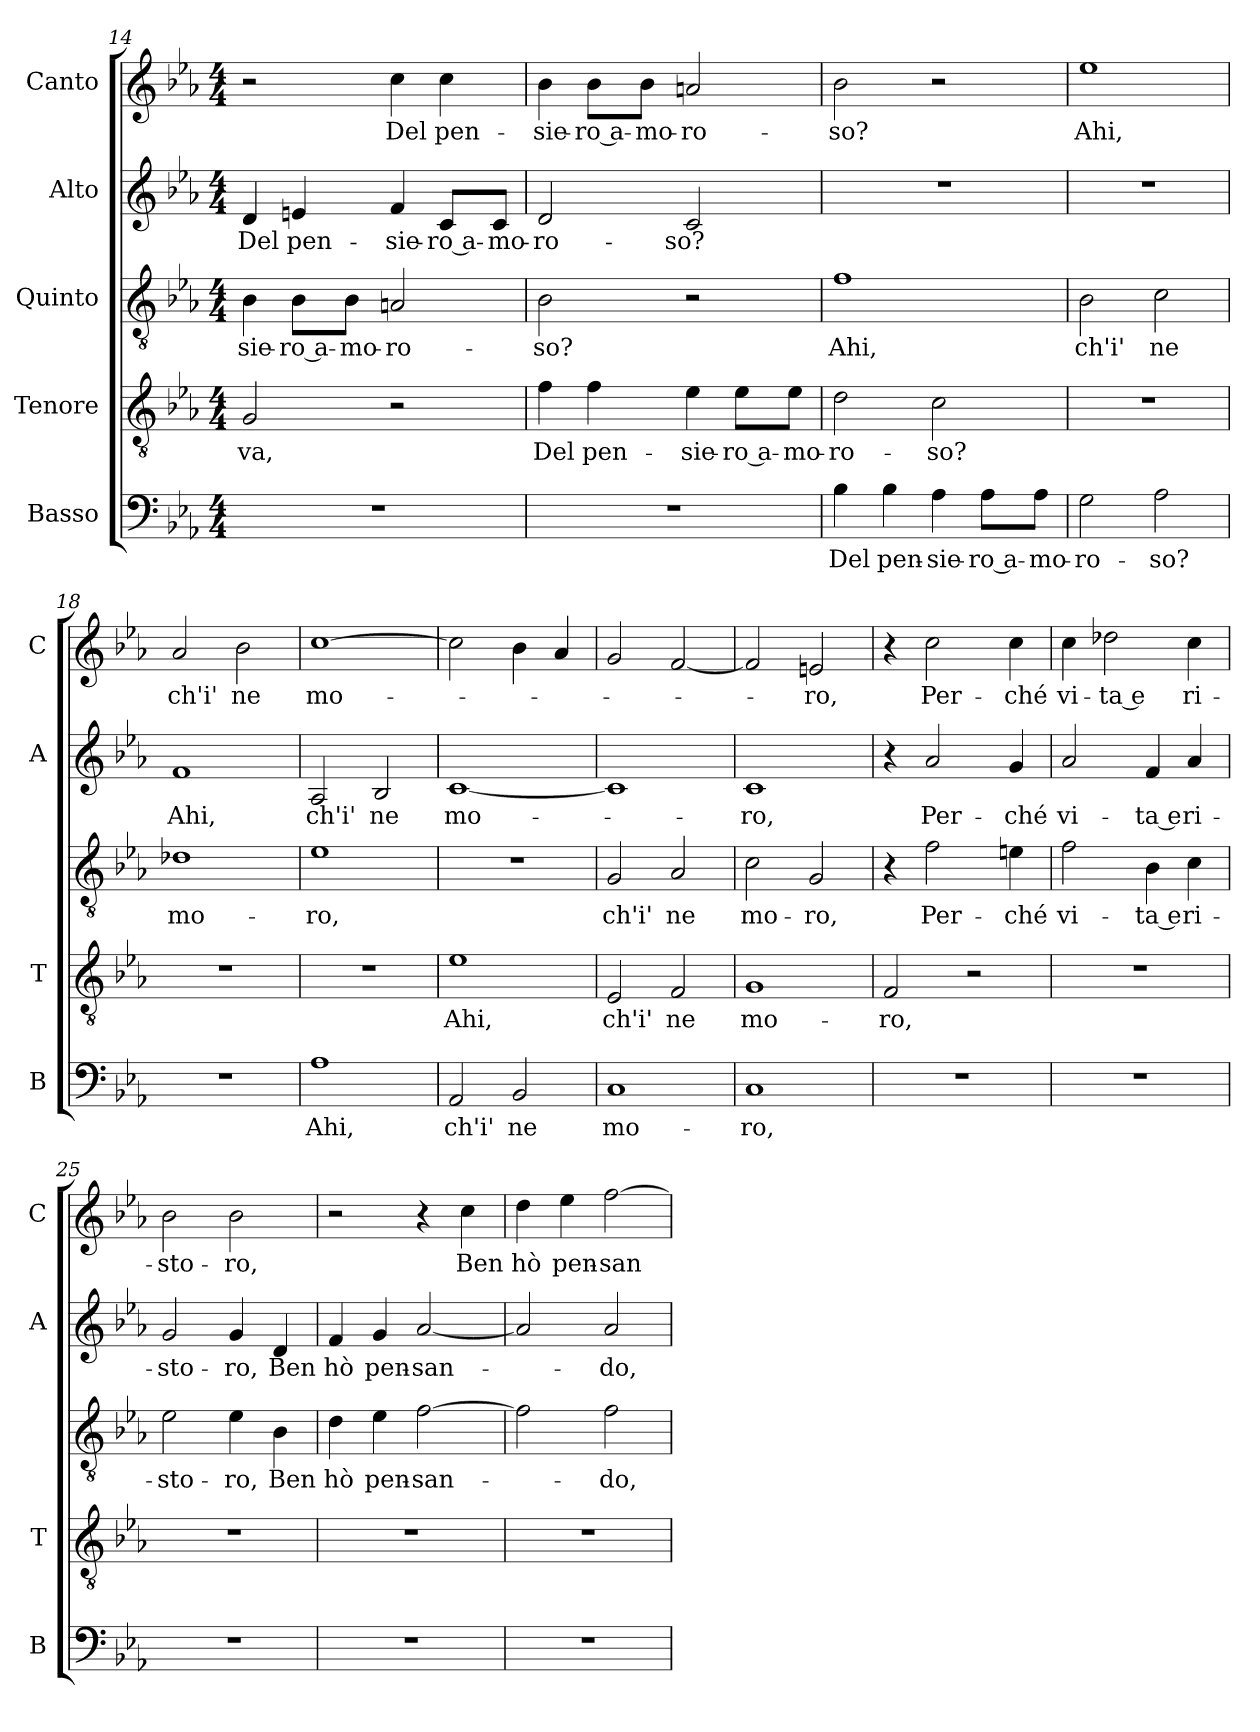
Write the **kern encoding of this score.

**kern	**text	**kern	**text	**kern	**text	**kern	**text	**kern	**text
*part5	*part5	*part4	*part4	*part3	*part3	*part2	*part2	*part1	*part1
*staff5	*staff5	*staff4	*staff4	*staff3	*staff3	*staff2	*staff2	*staff1	*staff1
*I"Basso	*	*I"Tenore	*	*I"Quinto	*	*I"Alto	*	*I"Canto	*
*I'B	*	*I'T	*	*	*	*I'A	*	*I'C	*
!!LO:PB:g=z
*clefF4	*	*clefGv2	*	*clefGv2	*	*clefG2	*	*clefG2	*
*k[b-e-a-]	*	*k[b-e-a-]	*	*k[b-e-a-]	*	*k[b-e-a-]	*	*k[b-e-a-]	*
*E-:	*	*E-:	*	*E-:	*	*E-:	*	*E-:	*
*M4/4	*	*M4/4	*	*M4/4	*	*M4/4	*	*M4/4	*
=14	=14	=14	=14	=14	=14	=14	=14	=14	=14
!	!	!	!LO:LY:b	!	!LO:LY:b	!	!LO:LY:b	!	!
1r	.	2G/	-va,	4B-\	-sie-	4d/	Del	2r	.
!	!	!	!	!	!LO:LY:b	!	!LO:LY:b	!	!
.	.	.	.	8B-\L	-ro a-	4en/	pen-	.	.
!	!	!	!	!	!LO:LY:b	!	!	!	!
.	.	.	.	8B-\J	-mo-	.	.	.	.
!	!	!	!	!	!LO:LY:b	!	!LO:LY:b	!	!LO:LY:b
.	.	2r	.	2An/	-ro-	4f/	-sie-	4cc\	Del
!	!	!	!	!	!	!	!LO:LY:b	!	!LO:LY:b
.	.	.	.	.	.	8c/L	-ro a-	4cc\	pen-
!	!	!	!	!	!	!	!LO:LY:b	!	!
.	.	.	.	.	.	8c/J	-mo-	.	.
=15	=15	=15	=15	=15	=15	=15	=15	=15	=15
!	!	!	!LO:LY:b	!	!LO:LY:b	!	!LO:LY:b	!	!LO:LY:b
1r	.	4f\	Del	2B-\	-so?	2d/	-ro-	4b-\	-sie-
!	!	!	!LO:LY:b	!	!	!	!	!	!LO:LY:b
.	.	4f\	pen-	.	.	.	.	8b-\L	-ro a-
!	!	!	!	!	!	!	!	!	!LO:LY:b
.	.	.	.	.	.	.	.	8b-\J	-mo-
!	!	!	!LO:LY:b	!	!	!	!LO:LY:b	!	!LO:LY:b
.	.	4e-\	-sie-	2r	.	2c/	-so?	2an/	-ro-
!	!	!	!LO:LY:b	!	!	!	!	!	!
.	.	8e-\L	-ro a-	.	.	.	.	.	.
!	!	!	!LO:LY:b	!	!	!	!	!	!
.	.	8e-\J	-mo-	.	.	.	.	.	.
=16	=16	=16	=16	=16	=16	=16	=16	=16	=16
!	!LO:LY:b	!	!LO:LY:b	!	!LO:LY:b	!	!	!	!LO:LY:b
4B-\	Del	2d\	-ro-	1f	Ahi,	1r	.	2b-\	-so?
!	!LO:LY:b	!	!	!	!	!	!	!	!
4B-\	pen-	.	.	.	.	.	.	.	.
!	!LO:LY:b	!	!LO:LY:b	!	!	!	!	!	!
4A-\	-sie-	2c\	-so?	.	.	.	.	2r	.
!	!LO:LY:b	!	!	!	!	!	!	!	!
8A-\L	-ro a-	.	.	.	.	.	.	.	.
!	!LO:LY:b	!	!	!	!	!	!	!	!
8A-\J	-mo-	.	.	.	.	.	.	.	.
=17	=17	=17	=17	=17	=17	=17	=17	=17	=17
!	!LO:LY:b	!	!	!	!LO:LY:b	!	!	!	!LO:LY:b
2G\	-ro-	1r	.	2B-\	ch'i'	1r	.	1ee-	Ahi,
!	!LO:LY:b	!	!	!	!LO:LY:b	!	!	!	!
2A-\	-so?	.	.	2c\	ne	.	.	.	.
=18	=18	=18	=18	=18	=18	=18	=18	=18	=18
!	!	!	!	!	!LO:LY:b	!	!LO:LY:b	!	!LO:LY:b
1r	.	1r	.	1d-X	mo-	1f	Ahi,	2a-/	ch'i'
!	!	!	!	!	!	!	!	!	!LO:LY:b
.	.	.	.	.	.	.	.	2b-\	ne
=19	=19	=19	=19	=19	=19	=19	=19	=19	=19
!	!LO:LY:b	!	!	!	!LO:LY:b	!	!LO:LY:b	!	!LO:LY:b
1A-	Ahi,	1r	.	1e-	-ro,	2A-/	ch'i'	[1cc	mo-
!	!	!	!	!	!	!	!LO:LY:b	!	!
.	.	.	.	.	.	2B-/	ne	.	.
=20	=20	=20	=20	=20	=20	=20	=20	=20	=20
!	!LO:LY:b	!	!LO:LY:b	!	!	!	!LO:LY:b	!	!
2AA-/	ch'i'	1e-	Ahi,	1r	.	[1c	mo-	2cc\]	.
!	!LO:LY:b	!	!	!	!	!	!	!	!
2BB-/	ne	.	.	.	.	.	.	4b-\	.
.	.	.	.	.	.	.	.	4a-/	.
!!LO:LB:g=z
=21	=21	=21	=21	=21	=21	=21	=21	=21	=21
!	!LO:LY:b	!	!LO:LY:b	!	!LO:LY:b	!	!	!	!
1C	mo-	2E-/	ch'i'	2G/	ch'i'	1c]	.	2g/	.
!	!	!	!LO:LY:b	!	!LO:LY:b	!	!	!	!
.	.	2F/	ne	2A-/	ne	.	.	[2f/	.
=22	=22	=22	=22	=22	=22	=22	=22	=22	=22
!	!LO:LY:b	!	!LO:LY:b	!	!LO:LY:b	!	!LO:LY:b	!	!
1C	-ro,	1G	mo-	2c\	mo-	1c	-ro,	2f/]	.
!	!	!	!	!	!LO:LY:b	!	!	!	!LO:LY:b
.	.	.	.	2G/	-ro,	.	.	2en/	-ro,
=23	=23	=23	=23	=23	=23	=23	=23	=23	=23
!	!	!	!LO:LY:b	!	!	!	!	!	!
1r	.	2F/	-ro,	4r	.	4r	.	4r	.
!	!	!	!	!	!LO:LY:b	!	!LO:LY:b	!	!LO:LY:b
.	.	.	.	2f\	Per-	2a-/	Per-	2cc\	Per-
.	.	2r	.	.	.	.	.	.	.
!	!	!	!	!	!LO:LY:b	!	!LO:LY:b	!	!LO:LY:b
.	.	.	.	4en\	-ché	4g/	-ché	4cc\	-ché
=24	=24	=24	=24	=24	=24	=24	=24	=24	=24
!	!	!	!	!	!LO:LY:b	!	!LO:LY:b	!	!LO:LY:b
1r	.	1r	.	2f\	vi-	2a-/	vi-	4cc\	vi-
!	!	!	!	!	!	!	!	!	!LO:LY:b
.	.	.	.	.	.	.	.	2dd-X\	-ta e
!	!	!	!	!	!LO:LY:b	!	!LO:LY:b	!	!
.	.	.	.	4B-\	-ta e	4f/	-ta e	.	.
!	!	!	!	!	!LO:LY:b	!	!LO:LY:b	!	!LO:LY:b
.	.	.	.	4c\	ri-	4a-/	ri-	4cc\	ri-
=25	=25	=25	=25	=25	=25	=25	=25	=25	=25
!	!	!	!	!	!LO:LY:b	!	!LO:LY:b	!	!LO:LY:b
1r	.	1r	.	2e-\	-sto-	2g/	-sto-	2b-\	-sto-
!	!	!	!	!	!LO:LY:b	!	!LO:LY:b	!	!LO:LY:b
.	.	.	.	4e-\	-ro,	4g/	-ro,	2b-\	-ro,
!	!	!	!	!	!LO:LY:b	!	!LO:LY:b	!	!
.	.	.	.	4B-\	Ben	4d/	Ben	.	.
=26	=26	=26	=26	=26	=26	=26	=26	=26	=26
!	!	!	!	!	!LO:LY:b	!	!LO:LY:b	!	!
1r	.	1r	.	4d\	hò	4f/	hò	2r	.
!	!	!	!	!	!LO:LY:b	!	!LO:LY:b	!	!
.	.	.	.	4e-\	pen-	4g/	pen-	.	.
!	!	!	!	!	!LO:LY:b	!	!LO:LY:b	!	!
.	.	.	.	[2f\	-san-	[2a-/	-san-	4r	.
!	!	!	!	!	!	!	!	!	!LO:LY:b
.	.	.	.	.	.	.	.	4cc\	Ben
=27	=27	=27	=27	=27	=27	=27	=27	=27	=27
!	!	!	!	!	!	!	!	!	!LO:LY:b
1r	.	1r	.	2f\]	.	2a-/]	.	4dd\	hò
!	!	!	!	!	!	!	!	!	!LO:LY:b
.	.	.	.	.	.	.	.	4ee-\	pen-
!	!	!	!	!	!LO:LY:b	!	!LO:LY:b	!	!LO:LY:b
.	.	.	.	2f\	-do,	2a-/	-do,	[2ff\	-san-
=	=	=	=	=	=	=	=	=	=
*-	*-	*-	*-	*-	*-	*-	*-	*-	*-
